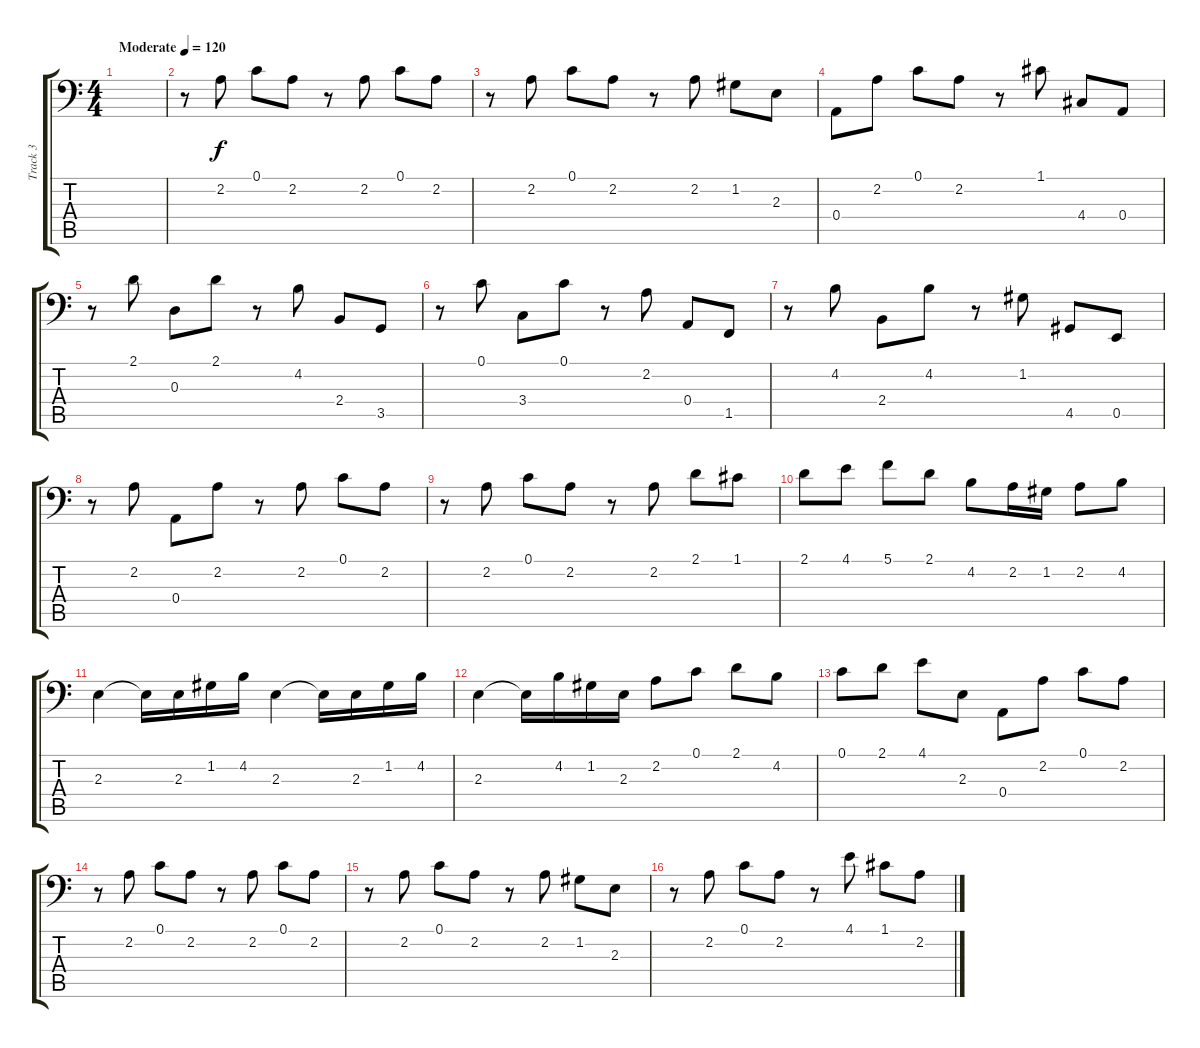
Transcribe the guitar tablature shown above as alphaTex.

\track ("Track 3" "Track 3") {instrument electricbassfinger}
\staff {score tabs}
\tuning (C3 G2 D2 A1 E1 B0) {hide}
\ts (4 4)
\tempo (120 "Moderate")
\clef f4
\ks c
|
r.8 2.2.8 0.1.8 2.2.8 r.8 2.2.8 0.1.8 2.2.8 |
r.8 2.2.8 0.1.8 2.2.8 r.8 2.2.8 1.2.8 2.3.8 |
0.4.8 2.2.8 0.1.8 2.2.8 r.8 1.1.8 4.4.8 0.4.8 |
r.8 2.1.8 0.3.8 2.1.8 r.8 4.2.8 2.4.8 3.5.8 |
r.8 0.1.8 3.4.8 0.1.8 r.8 2.2.8 0.4.8 1.5.8 |
r.8 4.2.8 2.4.8 4.2.8 r.8 1.2.8 4.5.8 0.5.8 |
r.8 2.2.8 0.4.8 2.2.8 r.8 2.2.8 0.1.8 2.2.8 |
r.8 2.2.8 0.1.8 2.2.8 r.8 2.2.8 2.1.8 1.1.8 |
2.1.8 4.1.8 5.1.8 2.1.8 4.2.8 2.2.16 1.2.16 2.2.8 4.2.8 |
2.3.4 2.3{t}.16 2.3.16 1.2.16 4.2.16 2.3.4 2.3{t}.16 2.3.16 1.2.16 4.2.16 |
2.3.4 2.3{t}.16 4.2.16 1.2.16 2.3.16 2.2.8 0.1.8 2.1.8 4.2.8 |
0.1.8 2.1.8 4.1.8 2.3.8 0.4.8 2.2.8 0.1.8 2.2.8 |
r.8 2.2.8 0.1.8 2.2.8 r.8 2.2.8 0.1.8 2.2.8 |
r.8 2.2.8 0.1.8 2.2.8 r.8 2.2.8 1.2.8 2.3.8 |
r.8 2.2.8 0.1.8 2.2.8 r.8 4.1.8 1.1.8 2.2.8
